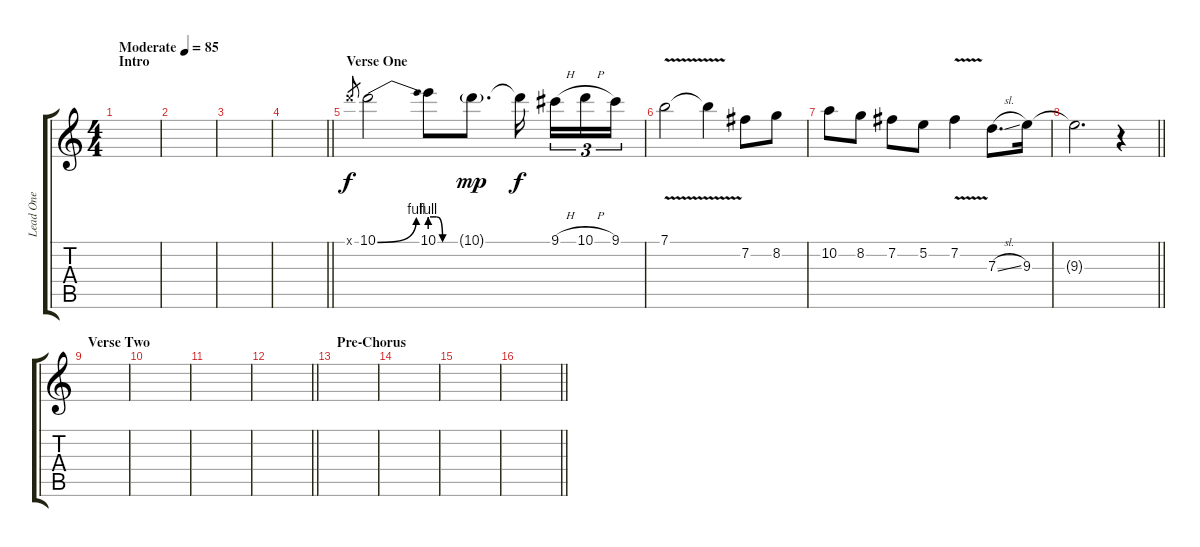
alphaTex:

\track ("Lead One" "Lead One") {instrument overdrivenguitar}
\staff {score tabs}
\tuning (E4 B3 G3 D3 A2 E2) {hide}
\ts (4 4)
\section ("" "Intro")
\tempo (85 "Moderate")
\clef g2
\ks c
|
|
|
\barLineRight lightlight
|
\section ("" "Verse One")
10.1{x}.8{gr} 10.1{be (bend 0 0 60 4)}.2 10.1{be (custom 0 4 15 4 30 0 60 0)}.8 10.1{g}.8{d dy mp} 10.1{t}.16{dy f beam splitsecondary} 9.1{h}.16{tu (3 2)} 10.1{h}.16{tu (3 2)} 9.1.16{tu (3 2)} |
7.1{v}.2 7.1{t}.4 7.2.8 8.2.8 |
10.2.8 8.2.8 7.2.8 5.2.8 7.2{v}.4 7.3{sl}.8{d} 9.3.16 |
\barLineRight lightlight
9.3{t}.2{d} r.4 |
\section ("" "Verse Two")
|
|
|
\barLineRight lightlight
|
\section ("" "Pre-Chorus")
|
|
|
\barLineRight lightlight
